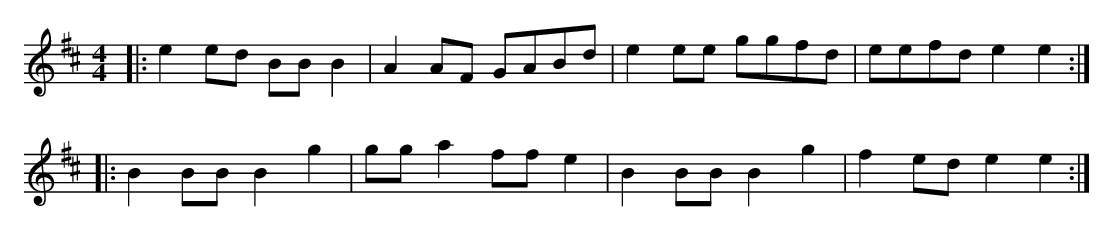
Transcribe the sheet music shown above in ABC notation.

X:1
M:4/4
K:Edor
|:e2ed BBB2 | A2AF GABd | e2ee ggfd | eefde2e2 :|
|:B2BB B2g2 | gga2 ffe2 | B2BB B2g2 | f2ed e2e2 :|
